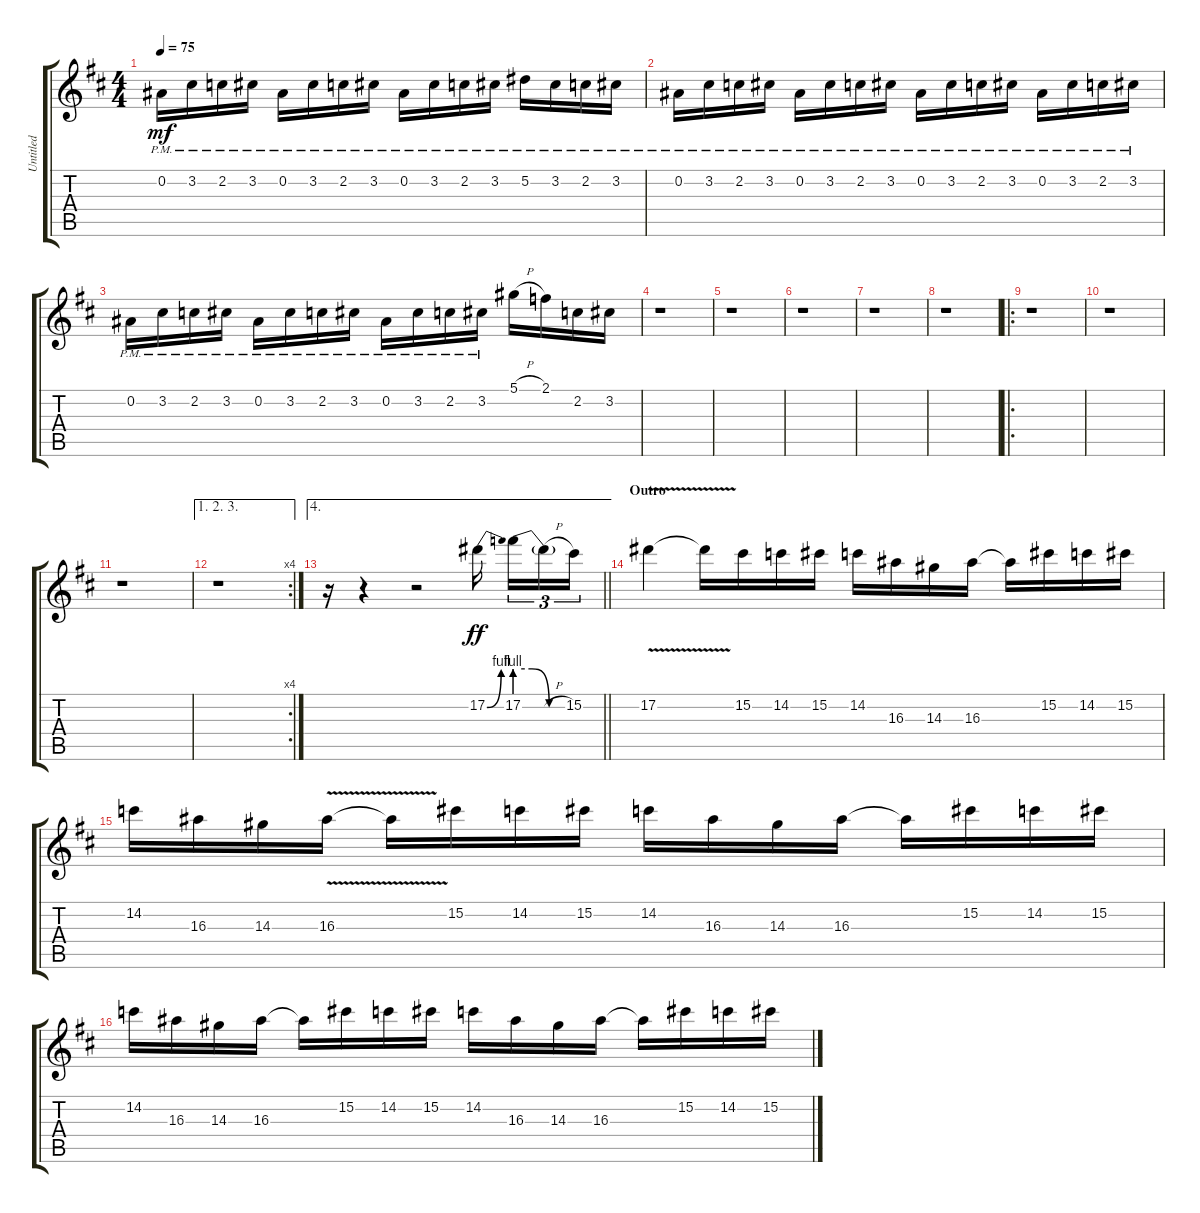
\track ("Untitled" "Untitled") {instrument distortionguitar}
\staff {score tabs}
\tuning (Eb4 Bb3 Gb3 Db3 Ab2 Eb2) {hide}
\ts (4 4)
\tempo 75
\clef g2
\ks d
0.2{pm}.16{dy mf} 3.2{pm}.16 2.2{pm}.16 3.2{pm}.16 0.2{pm}.16 3.2{pm}.16 2.2{pm}.16 3.2{pm}.16 0.2{pm}.16 3.2{pm}.16 2.2{pm}.16 3.2{pm}.16 5.2{pm}.16 3.2{pm}.16 2.2{pm}.16 3.2{pm}.16 |
0.2{pm}.16 3.2{pm}.16 2.2{pm}.16 3.2{pm}.16 0.2{pm}.16 3.2{pm}.16 2.2{pm}.16 3.2{pm}.16 0.2{pm}.16 3.2{pm}.16 2.2{pm}.16 3.2{pm}.16 0.2{pm}.16 3.2{pm}.16 2.2{pm}.16 3.2{pm}.16 |
0.2{pm}.16 3.2{pm}.16 2.2{pm}.16 3.2{pm}.16 0.2{pm}.16 3.2{pm}.16 2.2{pm}.16 3.2{pm}.16 0.2{pm}.16 3.2{pm}.16 2.2{pm}.16 3.2{pm}.16 5.1{h}.16 2.1.16 2.2.16 3.2.16 |
r.1 |
r.1 |
r.1 |
r.1 |
r.1 |
\ro
r.1 |
r.1 |
r.1 |
\ae (1 2 3)
\rc 4
r.1 |
\ae 4
\barLineRight lightlight
r.16 r.4 r.2 17.2{be (bend 0 0 60 4)}.16{dy ff beam splitsecondary} 17.2{be (custom 0 4 20 4 40 0 60 0)}.16{tu (3 2)} 17.2{h t}.16{tu (3 2)} 15.2.16{tu (3 2)} |
\section ("" "Outro")
17.2{v}.4 17.2{t}.16 15.2.16 14.2.16 15.2.16 14.2.16 16.3.16 14.3.16 16.3.16 16.3{t}.16 15.2.16 14.2.16 15.2.16 |
14.2.16 16.3.16 14.3.16 16.3{v}.16 16.3{v t}.16 15.2.16 14.2.16 15.2.16 14.2.16 16.3.16 14.3.16 16.3.16 16.3{t}.16 15.2.16 14.2.16 15.2.16 |
14.2.16 16.3.16 14.3.16 16.3.16 16.3{t}.16 15.2.16 14.2.16 15.2.16 14.2.16 16.3.16 14.3.16 16.3.16 16.3{t}.16 15.2.16 14.2.16 15.2.16
